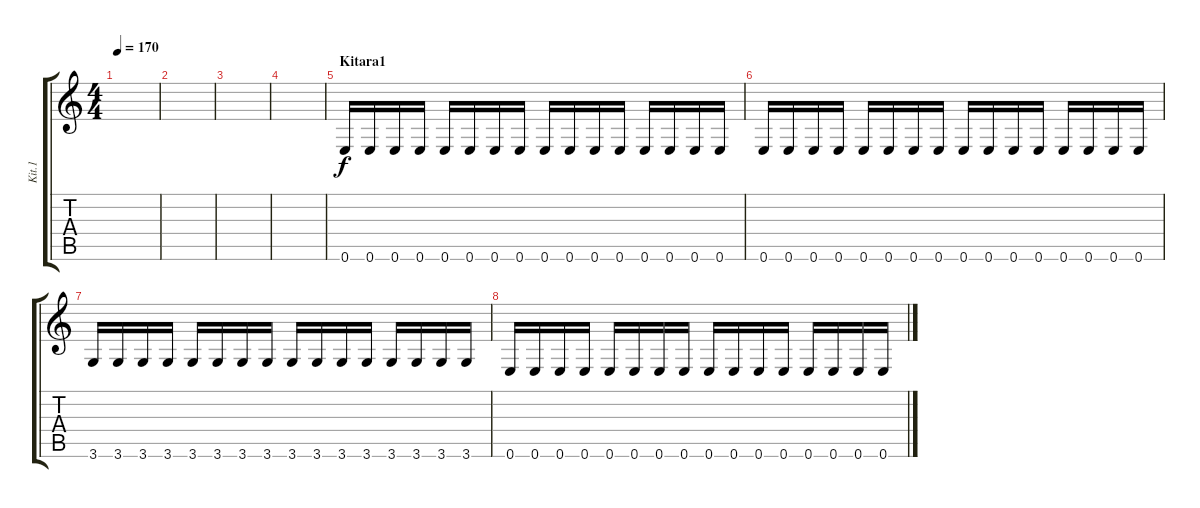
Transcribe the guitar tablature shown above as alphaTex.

\track ("Kit.1" "Kit.1") {instrument electricguitarclean}
\staff {score tabs}
\tuning (E4 B3 G3 D3 A2 E2) {hide}
\ts (4 4)
\tempo 170
\clef g2
\ks c
|
|
|
|
\section ("" "Kitara1")
0.6.16 0.6.16 0.6.16 0.6.16 0.6.16 0.6.16 0.6.16 0.6.16 0.6.16 0.6.16 0.6.16 0.6.16 0.6.16 0.6.16 0.6.16 0.6.16 |
0.6.16 0.6.16 0.6.16 0.6.16 0.6.16 0.6.16 0.6.16 0.6.16 0.6.16 0.6.16 0.6.16 0.6.16 0.6.16 0.6.16 0.6.16 0.6.16 |
3.6.16 3.6.16 3.6.16 3.6.16 3.6.16 3.6.16 3.6.16 3.6.16 3.6.16 3.6.16 3.6.16 3.6.16 3.6.16 3.6.16 3.6.16 3.6.16 |
0.6.16 0.6.16 0.6.16 0.6.16 0.6.16 0.6.16 0.6.16 0.6.16 0.6.16 0.6.16 0.6.16 0.6.16 0.6.16 0.6.16 0.6.16 0.6.16
